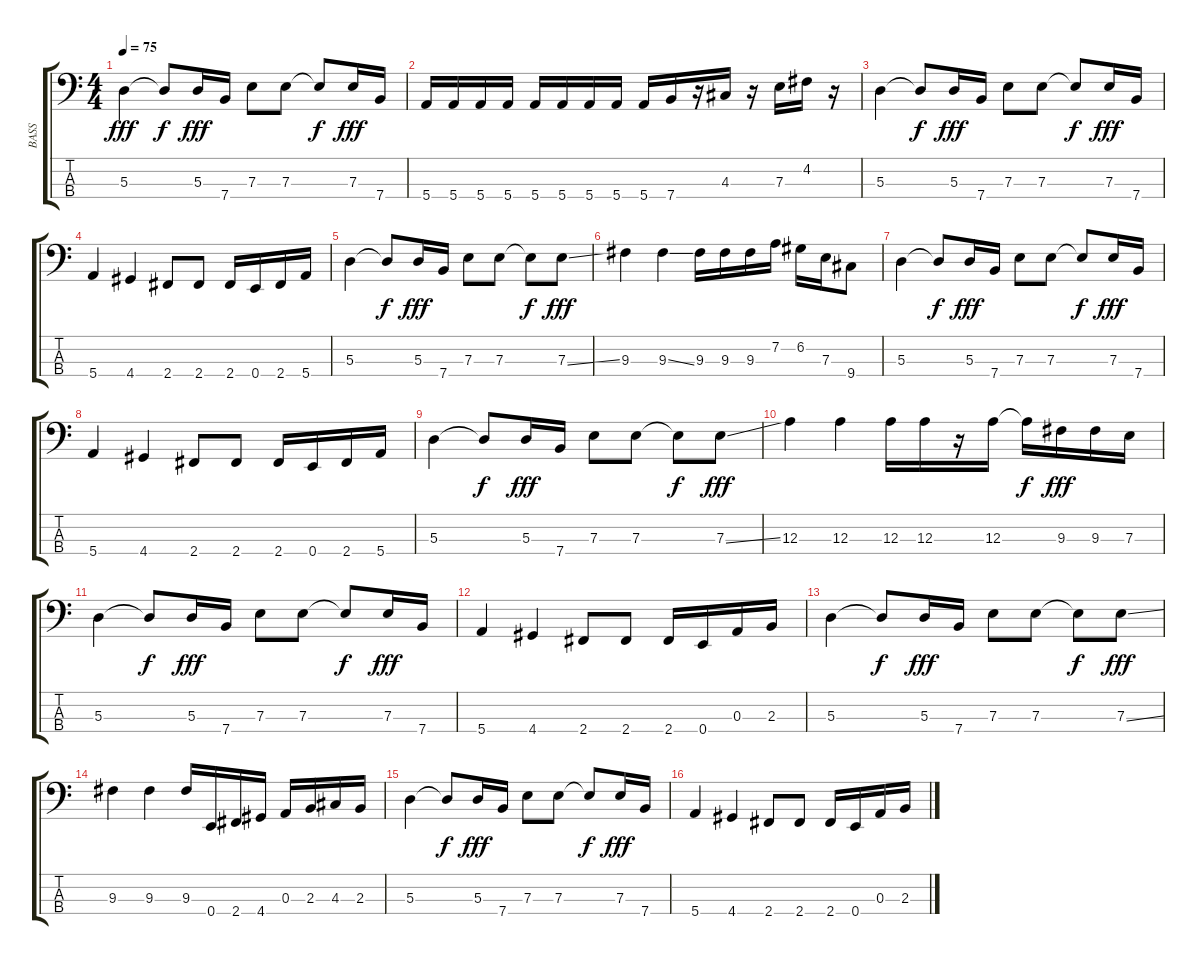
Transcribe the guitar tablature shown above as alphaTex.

\track ("BASS" "BASS") {instrument electricbasspick}
\staff {score tabs}
\tuning (G2 D2 A1 E1) {hide}
\ts (4 4)
\tempo 75
\clef f4
\ks c
5.3.4{dy fff} 5.3{t}.8{dy f} 5.3.16{dy fff} 7.4.16 7.3.8 7.3.8 7.3{t}.8{dy f} 7.3.16{dy fff} 7.4.16 |
5.4.16 5.4.16 5.4.16 5.4.16 5.4.16 5.4.16 5.4.16 5.4.16 5.4.16 7.4.16 r.16 4.3.16 r.16 7.3.16 4.2.16 r.16 |
5.3.4 5.3{t}.8{dy f} 5.3.16{dy fff} 7.4.16 7.3.8 7.3.8 7.3{t}.8{dy f} 7.3.16{dy fff} 7.4.16 |
5.4.4 4.4.4 2.4.8 2.4.8 2.4.16 0.4.16 2.4.16 5.4.16 |
5.3.4 5.3{t}.8{dy f} 5.3.16{dy fff} 7.4.16 7.3.8 7.3.8 7.3{t}.8{dy f} 7.3{ss}.8{dy fff} |
9.3.4 9.3{ss}.4 9.3.16 9.3.16 9.3.16 7.2.16 6.2.16 7.3.16 9.4.8 |
5.3.4 5.3{t}.8{dy f} 5.3.16{dy fff} 7.4.16 7.3.8 7.3.8 7.3{t}.8{dy f} 7.3.16{dy fff} 7.4.16 |
5.4.4 4.4.4 2.4.8 2.4.8 2.4.16 0.4.16 2.4.16 5.4.16 |
5.3.4 5.3{t}.8{dy f} 5.3.16{dy fff} 7.4.16 7.3.8 7.3.8 7.3{t}.8{dy f} 7.3{ss}.8{dy fff} |
12.3.4 12.3.4 12.3.16 12.3.16 r.16 12.3.16 12.3{t}.16{dy f} 9.3.16{dy fff} 9.3.16 7.3.16 |
5.3.4 5.3{t}.8{dy f} 5.3.16{dy fff} 7.4.16 7.3.8 7.3.8 7.3{t}.8{dy f} 7.3.16{dy fff} 7.4.16 |
5.4.4 4.4.4 2.4.8 2.4.8 2.4.16 0.4.16 0.3.16 2.3.16 |
5.3.4{volume 15} 5.3{t}.8{dy f volume 14} 5.3.16{dy fff} 7.4.16 7.3.8{volume 13} 7.3.8 7.3{t}.8{dy f volume 12} 7.3{ss}.8{dy fff} |
9.3.4{volume 11} 9.3.4{volume 10} 9.3.16{volume 9} 0.4.16 2.4.16 4.4.16 0.3.16{volume 8} 2.3.16 4.3.16 2.3.16 |
5.3.4{volume 7} 5.3{t}.8{dy f volume 6} 5.3.16{dy fff} 7.4.16 7.3.8{volume 5} 7.3.8 7.3{t}.8{dy f volume 4} 7.3.16{dy fff} 7.4.16 |
5.4.4{volume 3} 4.4.4{volume 2} 2.4.8{volume 1} 2.4.8 2.4.16{volume 0} 0.4.16 0.3.16 2.3.16
